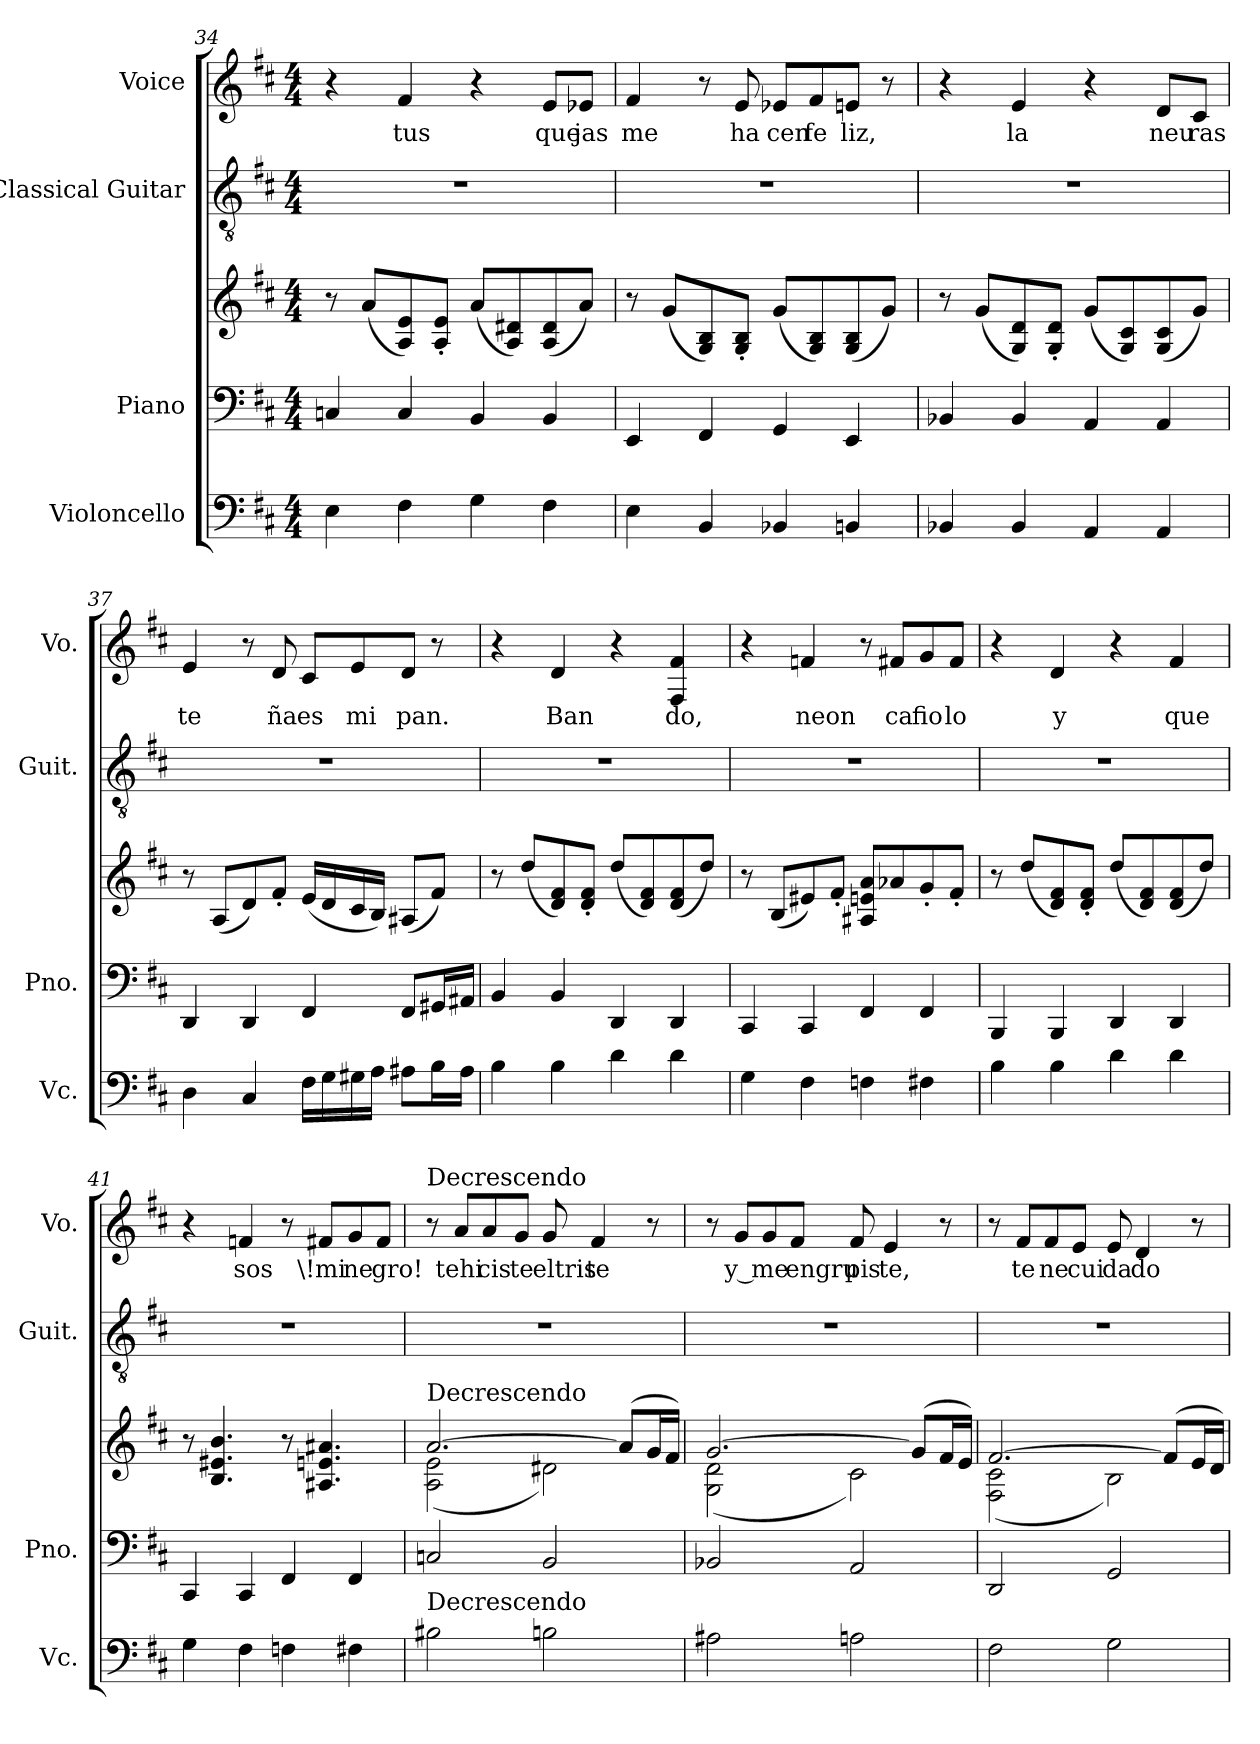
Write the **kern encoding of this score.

**kern	**kern	**kern	**kern	**kern	**text
*part4	*part3	*part3	*part2	*part1	*part1
*staff5	*staff4	*staff3	*staff2	*staff1	*staff1
*I"Violoncello	*I"Piano	*	*I"Classical Guitar	*I"Voice	*
*I'Vc.	*I'Pno.	*	*I'Guit.	*I'Vo.	*
!!LO:LB:g=z
*clefF4	*clefF4	*clefG2	*clefGv2	*clefG2	*
*k[f#c#]	*k[f#c#]	*k[f#c#]	*k[f#c#]	*k[f#c#]	*
*M4/4	*M4/4	*M4/4	*M4/4	*M4/4	*
=34	=34	=34	=34	=34	=34
4E\	4Cn/	8r	1r	4r	.
.	.	(<8a/L	.	.	.
!	!	!	!	!	!LO:LY:b
4F#\	4C/	8A/ 8e/)	.	4f#/	tus
.	.	8A/' 8e/'J	.	.	.
4G\	4BB/	(<8a/L	.	4r	.
.	.	8A/ 8d#X/)	.	.	.
!	!	!	!	!	!LO:LY:b
4F#\	4BB/	(<8A/ 8d#/	.	8e/L	que
!	!	!	!	!	!LO:LY:b
.	.	8a/J)	.	8e-X/J	jas
=35	=35	=35	=35	=35	=35
!	!	!	!	!	!LO:LY:b
4E\	4EE/	8r	1r	4f#/	me
.	.	(<8g/L	.	.	.
4BB/	4FF#/	8G/ 8B/)	.	8r	.
!	!	!	!	!	!LO:LY:b
.	.	8G/' 8B/'J	.	8e/	ha
!	!	!	!	!	!LO:LY:b
4BB-X/	4GG/	(<8g/L	.	8e-X/L	cen
!	!	!	!	!	!LO:LY:b
.	.	8G/ 8B/)	.	8f#/	fe
!	!	!	!	!	!LO:LY:b
4BBn/	4EE/	(<8G/ 8B/	.	8en/J	liz,
.	.	8g/J)	.	8r	.
=36	=36	=36	=36	=36	=36
4BB-X/	4BB-X/	8r	1r	4r	.
.	.	(<8g/L	.	.	.
!	!	!	!	!	!LO:LY:b
4BB-/	4BB-/	8G/ 8d/)	.	4e/	la
.	.	8G/' 8d/'J	.	.	.
4AA/	4AA/	(<8g/L	.	4r	.
.	.	8G/ 8c#/)	.	.	.
!	!	!	!	!	!LO:LY:b
4AA/	4AA/	(<8G/ 8c#/	.	8d/L	neu
!	!	!	!	!	!LO:LY:b
.	.	8g/J)	.	8c#/J	ras
!!LO:LB:g=z
=37	=37	=37	=37	=37	=37
!	!	!	!	!	!LO:LY:b
4D\	4DD/	8r	1r	4e/	te
.	.	(<8A/L	.	.	.
4C#/	4DD/	8d/)	.	8r	.
!	!	!	!	!	!LO:LY:b
.	.	8f#'/J	.	8d/	ña
!	!	!	!	!	!LO:LY:b
16F#\LL	4FF#/	(<16e/LL	.	8c#/L	es
16G\	.	16d/	.	.	.
!	!	!	!	!	!LO:LY:b
16G#X\	.	16c#/	.	8e/	mi
16A\JJ	.	16B/JJ)	.	.	.
!	!	!	!	!	!LO:LY:b
8A#X\L	8FF#/L	(<8A#X/L	.	8d/J	pan.
16B\L	16GG#X/L	8f#/J)	.	8r	.
16A#\JJ	16AA#X/JJ	.	.	.	.
=38	=38	=38	=38	=38	=38
4B\	4BB/	8r	1r	4r	.
.	.	(<8dd/L	.	.	.
!	!	!	!	!	!LO:LY:b
4B\	4BB/	8d/ 8f#/)	.	4d/	Ban
.	.	8d/' 8f#/'J	.	.	.
4d\	4DD/	(<8dd/L	.	4r	.
.	.	8d/ 8f#/)	.	.	.
!	!	!	!	!	!LO:LY:b
4d\	4DD/	(<8d/ 8f#/	.	4F#/ 4f#/	do,
.	.	8dd/J)	.	.	.
=39	=39	=39	=39	=39	=39
4G\	4CC#/	8r	1r	4r	.
.	.	(<8B/L	.	.	.
!	!	!	!	!	!LO:LY:b
4F#\	4CC#/	8e#X/)	.	4fn/	neon
.	.	8f#'/J	.	.	.
4Fn\	4FF#/	8A#X/ 8en/ 8a/L	.	8r	.
!	!	!	!	!	!LO:LY:b
.	.	8a-X/	.	8f#X/L	ca
!	!	!	!	!	!LO:LY:b
4F#X\	4FF#/	8g'/	.	8g/	fio
!	!	!	!	!	!LO:LY:b
.	.	8f#'/J	.	8f#/J	lo
!!LO:PB:g=z
=40	=40	=40	=40	=40	=40
4B\	4BBB/	8r	1r	4r	.
.	.	(<8dd/L	.	.	.
!	!	!	!	!	!LO:LY:b
4B\	4BBB/	8d/ 8f#/)	.	4d/	y
.	.	8d/' 8f#/'J	.	.	.
4d\	4DD/	(<8dd/L	.	4r	.
.	.	8d/ 8f#/)	.	.	.
!	!	!	!	!	!LO:LY:b
4d\	4DD/	(<8d/ 8f#/	.	4f#/	que
.	.	8dd/J)	.	.	.
=41	=41	=41	=41	=41	=41
4G\	4CC#/	8r	1r	4r	.
.	.	4.B/ 4.e#X/ 4.b/	.	.	.
!	!	!	!	!	!LO:LY:b
4F#\	4CC#/	.	.	4fn/	sos
4Fn\	4FF#/	8r	.	8r	.
!	!	!	!	!	!LO:LY:b
.	.	4.A#X/ 4.en/ 4.a#X/	.	8f#X/L	\!mi
!	!	!	!	!	!LO:LY:b
4F#X\	4FF#/	.	.	8g/	ne
!	!	!	!	!	!LO:LY:b
.	.	.	.	8f#/J	gro!
=42	=42	=42	=42	=42	=42
*	*	*	*	*MM100	*
*	*	*^	*	*	*
!	!	!	!	!	!LO:TX:t=Decrescendo	!
!	!	!LO:TX:a:t=Decrescendo	!	!	!	!
!LO:TX:a:t=Decrescendo	!	!	!	!	!	!
2B#X\	2Cn/	[2.a/	(<2A\ 2e\	1r	8r	.
!	!	!	!	!	!	!LO:LY:b
.	.	.	.	.	8a/L	tehi
!	!	!	!	!	!	!LO:LY:b
.	.	.	.	.	8a/	cis
!	!	!	!	!	!	!LO:LY:b
.	.	.	.	.	8g/J	te
!	!	!	!	!	!	!LO:LY:b
2Bn\	2BB/	.	2d#X\)	.	8g/	eltris
!	!	!	!	!	!	!LO:LY:b
.	.	.	.	.	4f#/	te
.	.	(>8a/L]	.	.	.	.
.	.	16g/L	.	.	8r	.
.	.	16f#/JJ)	.	.	.	.
!!LO:LB:g=z
=43	=43	=43	=43	=43	=43	=43
2A#X\	2BB-X/	[2.g/	(<2G\ 2d\	1r	8r	.
!	!	!	!	!	!	!LO:LY:b
.	.	.	.	.	8g/L	y me
.	.	.	.	.	8g/	.
!	!	!	!	!	!	!LO:LY:b
.	.	.	.	.	8f#/J	engru
!	!	!	!	!	!	!LO:LY:b
2An\	2AA/	.	2c#\)	.	8f#/	pis
!	!	!	!	!	!	!LO:LY:b
.	.	.	.	.	4e/	te,
.	.	(>8g/L]	.	.	.	.
.	.	16f#/L	.	.	8r	.
.	.	16e/JJ)	.	.	.	.
=44	=44	=44	=44	=44	=44	=44
2F#\	2DD/	[2.f#/	(<2F#\ 2c#\	1r	8r	.
!	!	!	!	!	!	!LO:LY:b
.	.	.	.	.	8f#/L	te
!	!	!	!	!	!	!LO:LY:b
.	.	.	.	.	8f#/	ne
!	!	!	!	!	!	!LO:LY:b
.	.	.	.	.	8e/J	cui
!	!	!	!	!	!	!LO:LY:b
2G\	2GG/	.	2B\)	.	8e/	da
!	!	!	!	!	!	!LO:LY:b
.	.	.	.	.	4d/	do
.	.	(>8f#/L]	.	.	.	.
.	.	16e/L	.	.	8r	.
.	.	16d/JJ)	.	.	.	.
*	*	*v	*v	*	*	*
=	=	=	=	=	=
*-	*-	*-	*-	*-	*-
